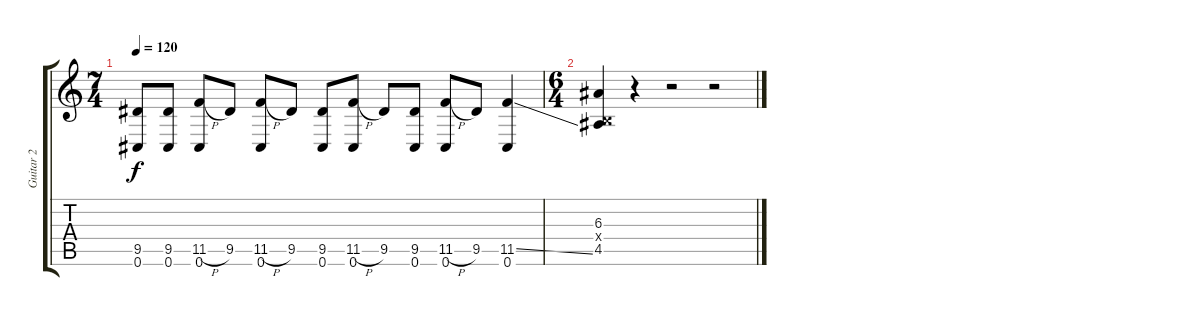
\track ("Guitar 2" "Guitar 2") {instrument overdrivenguitar}
\staff {score tabs}
\tuning (Db4 Ab3 E3 B2 Gb2 Db2) {hide}
\ts (7 4)
\tempo 120
\clef g2
\ks c
(9.5 0.6).8{dy f} (9.5 0.6).8 (11.5{h} 0.6).8 9.5.8 (11.5{h} 0.6).8 9.5.8 (9.5 0.6).8 (11.5{h} 0.6).8 9.5.8 (9.5 0.6).8 (11.5{h} 0.6).8 9.5.8 (11.5{ss} 0.6).4 |
\ts (6 4)
(6.3 0.4{x} 4.5).4 r.4 r.2 r.2
